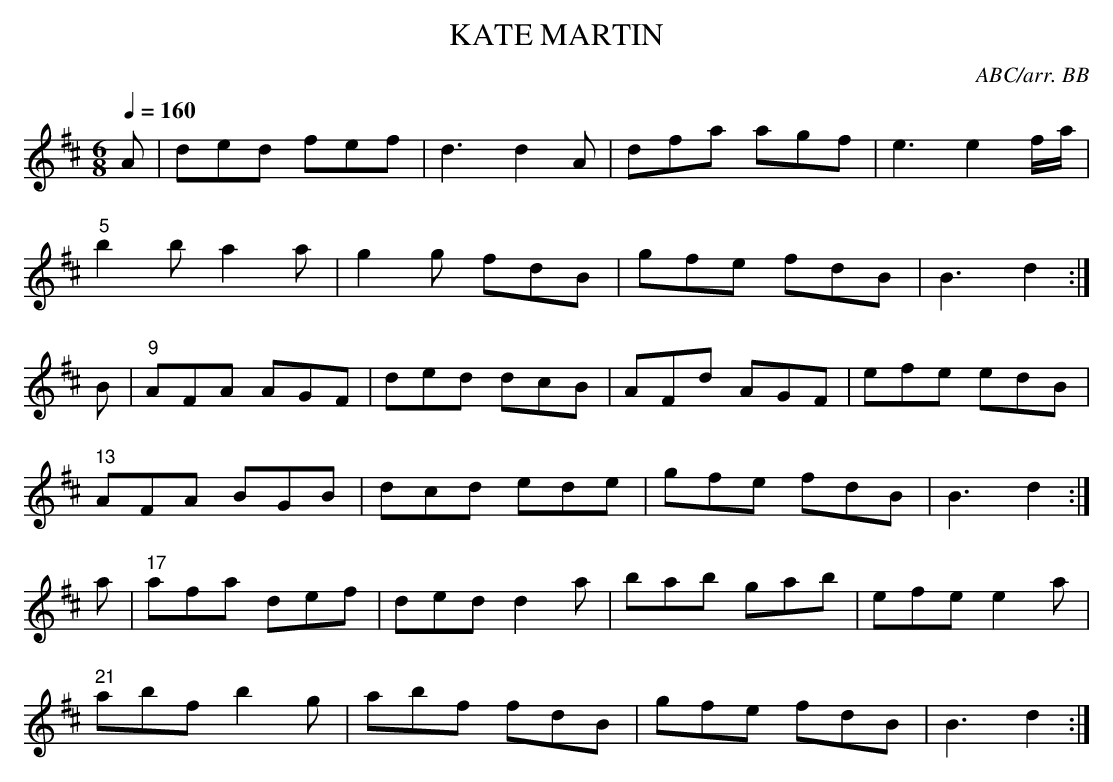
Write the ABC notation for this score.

X:1
T:KATE MARTIN
C:ABC/arr. BB
L:1/8
M:6/8
Q:1/4=160
K:D
A|ded fef|d3 d2A|dfa agf|e3 e2f/a/|
"5"b2b a2a|g2g fdB|gfe fdB|B3 d2 :|
B|"9"AFA AGF|ded dcB|AFd AGF|efe edB|
"13"AFA BGB|dcd ede|gfe fdB|B3 d2 :|
a|"17"afa def|ded d2a|bab gab|efe e2a|
"21"abf b2g|abf fdB|gfe fdB|B3 d2 :|
